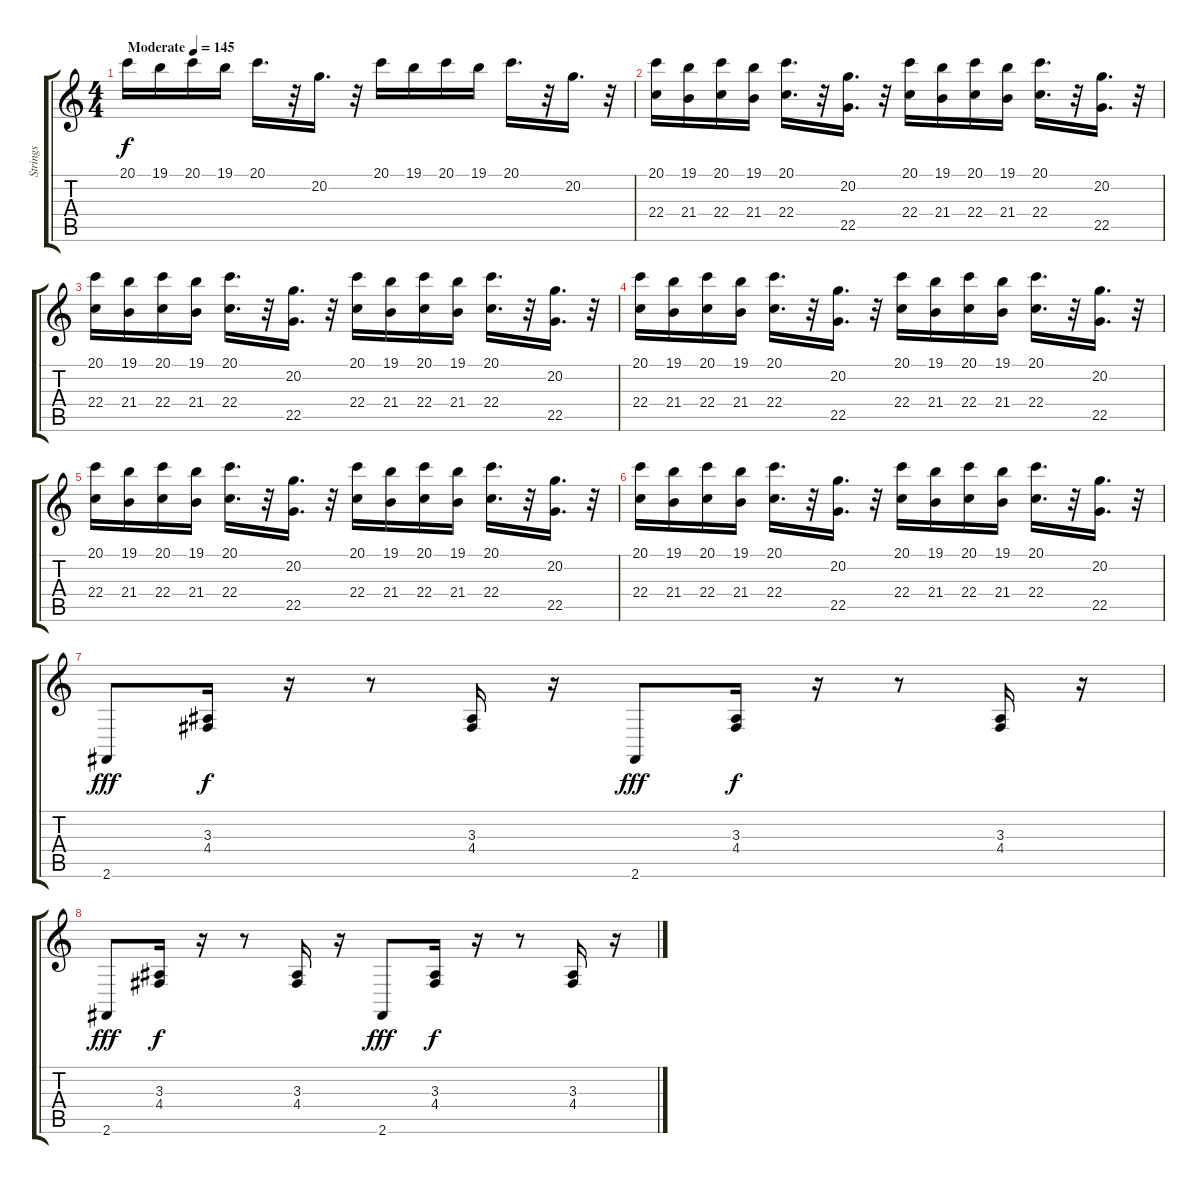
\track ("Strings" "Strings") {instrument stringensemble1}
\staff {score tabs}
\tuning (E4 B3 G3 D3 A2 E2) {hide}
\ts (4 4)
\tempo (145 "Moderate")
\clef g2
\ks c
20.1.16{dy f instrument stringensemble1} 19.1.16 20.1.16 19.1.16 20.1.16{d} r.32 20.2.16{d} r.32 20.1.16 19.1.16 20.1.16 19.1.16 20.1.16{d} r.32 20.2.16{d} r.32 |
(20.1 22.4).16 (19.1 21.4).16 (20.1 22.4).16 (19.1 21.4).16 (20.1 22.4).16{d} r.32 (20.2 22.5).16{d} r.32 (20.1 22.4).16 (19.1 21.4).16 (20.1 22.4).16 (19.1 21.4).16 (20.1 22.4).16{d} r.32 (20.2 22.5).16{d} r.32 |
(20.1 22.4).16 (19.1 21.4).16 (20.1 22.4).16 (19.1 21.4).16 (20.1 22.4).16{d} r.32 (20.2 22.5).16{d} r.32 (20.1 22.4).16 (19.1 21.4).16 (20.1 22.4).16 (19.1 21.4).16 (20.1 22.4).16{d} r.32 (20.2 22.5).16{d} r.32 |
(20.1 22.4).16 (19.1 21.4).16 (20.1 22.4).16 (19.1 21.4).16 (20.1 22.4).16{d} r.32 (20.2 22.5).16{d} r.32 (20.1 22.4).16 (19.1 21.4).16 (20.1 22.4).16 (19.1 21.4).16 (20.1 22.4).16{d} r.32 (20.2 22.5).16{d} r.32 |
(20.1 22.4).16 (19.1 21.4).16 (20.1 22.4).16 (19.1 21.4).16 (20.1 22.4).16{d} r.32 (20.2 22.5).16{d} r.32 (20.1 22.4).16 (19.1 21.4).16 (20.1 22.4).16 (19.1 21.4).16 (20.1 22.4).16{d} r.32 (20.2 22.5).16{d} r.32 |
(20.1 22.4).16 (19.1 21.4).16 (20.1 22.4).16 (19.1 21.4).16 (20.1 22.4).16{d} r.32 (20.2 22.5).16{d} r.32 (20.1 22.4).16 (19.1 21.4).16 (20.1 22.4).16 (19.1 21.4).16 (20.1 22.4).16{d} r.32 (20.2 22.5).16{d} r.32 |
2.6.8{dy fff} (3.3 4.4).16{dy f} r.16 r.8 (3.3 4.4).16 r.16 2.6.8{dy fff} (3.3 4.4).16{dy f} r.16 r.8 (3.3 4.4).16 r.16 |
2.6.8{dy fff} (3.3 4.4).16{dy f} r.16 r.8 (3.3 4.4).16 r.16 2.6.8{dy fff} (3.3 4.4).16{dy f} r.16 r.8 (3.3 4.4).16 r.16
